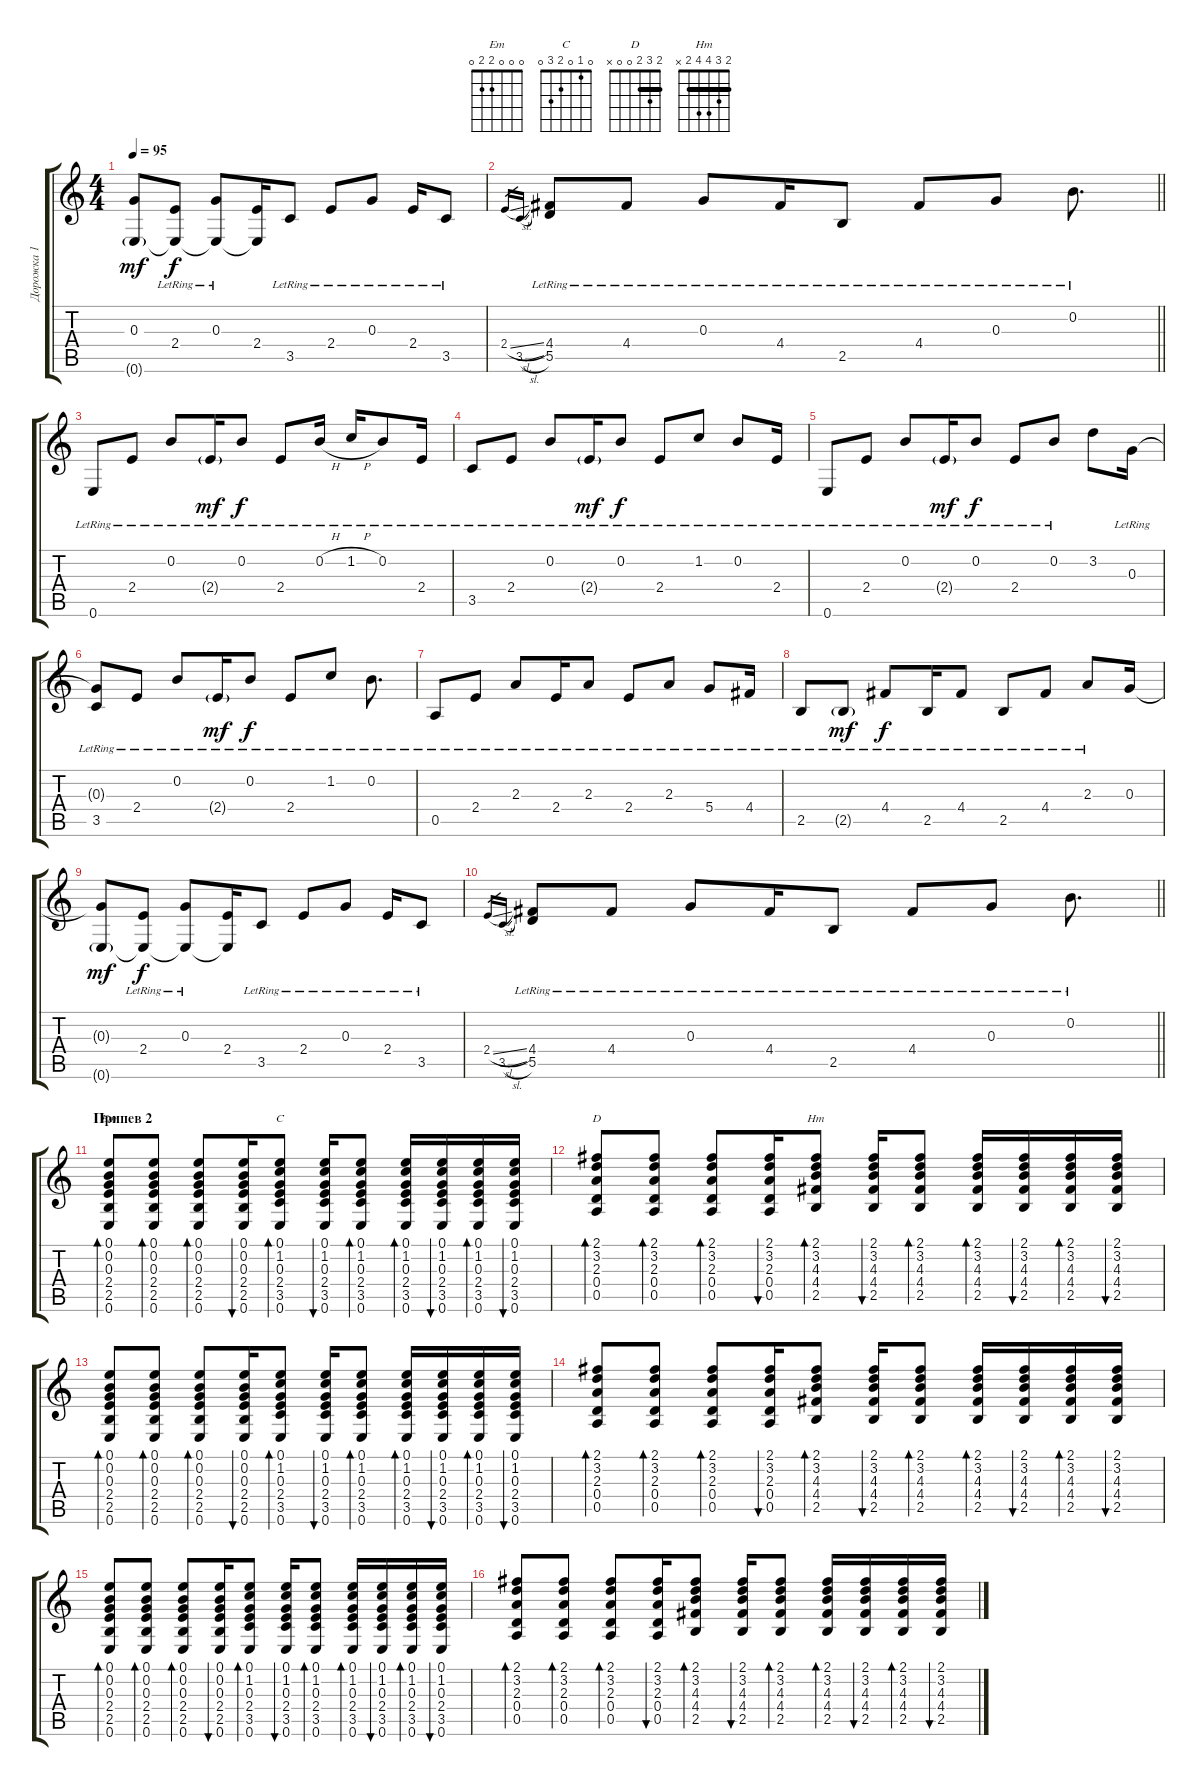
\track ("Дорожка 1" "Дорожка 1") {instrument acousticguitarsteel}
\staff {score tabs}
\tuning (E4 B3 G3 D3 A2 E2) {hide}
\chord ("Em" 0 0 0 2 2 0)
\chord ("C" 0 1 0 2 3 0)
\chord ("D" 2 3 2 0 0 x) {barre 2}
\chord ("Hm" 2 3 4 4 2 x) {barre 2}
\ts (4 4)
\tempo 95
\clef g2
\ks c
(0.3{t} 0.6{g}).8{dy mf} (2.4{lr} 0.6{t}).8{dy f} (0.3{lr} 0.6{t}).8 (2.4 0.6{t}).16 3.5{lr}.8 2.4{lr}.8 0.3{lr}.8 2.4{lr}.16 3.5{lr}.8 |
\barLineRight lightlight
2.4{sl}.16{gr} 3.5{sl}.16{gr} (4.4{lr} 5.5{lr}).8 4.4{lr}.8 0.3{lr}.8 4.4{lr}.16 2.5{lr}.8 4.4{lr}.8 0.3{lr}.8 0.2{lr}.8{d} |
0.6{lr}.8 2.4{lr}.8 0.2{lr}.8 2.4{g lr}.16{dy mf} 0.2{lr}.8{dy f} 2.4{lr}.8 0.2{h lr}.16 1.2{h lr}.16 0.2{lr}.8 2.4{lr}.16 |
3.5{lr}.8 2.4{lr}.8 0.2{lr}.8 2.4{g lr}.16{dy mf} 0.2{lr}.8{dy f} 2.4{lr}.8 1.2{lr}.8 0.2{lr}.8 2.4{lr}.16 |
0.6{lr}.8 2.4{lr}.8 0.2{lr}.8 2.4{g lr}.16{dy mf} 0.2{lr}.8{dy f} 2.4{lr}.8 0.2{lr}.8 3.2.8 0.3{lr}.16 |
(0.3{t} 3.5{lr}).8 2.4{lr}.8 0.2{lr}.8 2.4{g lr}.16{dy mf} 0.2{lr}.8{dy f} 2.4{lr}.8 1.2{lr}.8 0.2{lr}.8{d} |
0.5{lr}.8 2.4{lr}.8 2.3{lr}.8 2.4{lr}.16 2.3{lr}.8 2.4{lr}.8 2.3{lr}.8 5.4{lr}.8 4.4{lr}.16 |
2.5{lr}.8 2.5{g lr}.8{dy mf} 4.4{lr}.8{dy f} 2.5{lr}.16 4.4{lr}.8 2.5{lr}.8 4.4{lr}.8 2.3{lr}.8 0.3.16 |
(0.3{t} 0.6{g}).8{dy mf} (2.4{lr} 0.6{t}).8{dy f} (0.3{lr} 0.6{t}).8 (2.4 0.6{t}).16 3.5{lr}.8 2.4{lr}.8 0.3{lr}.8 2.4{lr}.16 3.5{lr}.8 |
\barLineRight lightlight
2.4{sl}.16{gr} 3.5{sl}.16{gr} (4.4{lr} 5.5{lr}).8 4.4{lr}.8 0.3{lr}.8 4.4{lr}.16 2.5{lr}.8 4.4{lr}.8 0.3{lr}.8 0.2{lr}.8{d} |
\section ("" "Припев 2")
(0.1 0.2 0.3 2.4 2.5 0.6).8{bd 60 ch "Em"} (0.1 0.2 0.3 2.4 2.5 0.6).8{bd 60} (0.1 0.2 0.3 2.4 2.5 0.6).8{bd 60} (0.1 0.2 0.3 2.4 2.5 0.6).16{bu 60} (0.1 1.2 0.3 2.4 3.5 0.6).8{bd 60 ch "C"} (0.1 1.2 0.3 2.4 3.5 0.6).16{bu 60} (0.1 1.2 0.3 2.4 3.5 0.6).8{bd 60} (0.1 1.2 0.3 2.4 3.5 0.6).16{bd 60} (0.1 1.2 0.3 2.4 3.5 0.6).16{bu 60} (0.1 1.2 0.3 2.4 3.5 0.6).16{bd 60} (0.1 1.2 0.3 2.4 3.5 0.6).16{bu 60} |
(2.1 3.2 2.3 0.4 0.5).8{bd 60 ch "D"} (2.1 3.2 2.3 0.4 0.5).8{bd 60} (2.1 3.2 2.3 0.4 0.5).8{bd 60} (2.1 3.2 2.3 0.4 0.5).16{bu 60} (2.1 3.2 4.3 4.4 2.5).8{bd 60 ch "Hm"} (2.1 3.2 4.3 4.4 2.5).16{bu 60} (2.1 3.2 4.3 4.4 2.5).8{bd 60} (2.1 3.2 4.3 4.4 2.5).16{bd 60} (2.1 3.2 4.3 4.4 2.5).16{bu 60} (2.1 3.2 4.3 4.4 2.5).16{bd 60} (2.1 3.2 4.3 4.4 2.5).16{bu 60} |
(0.1 0.2 0.3 2.4 2.5 0.6).8{bd 60} (0.1 0.2 0.3 2.4 2.5 0.6).8{bd 60} (0.1 0.2 0.3 2.4 2.5 0.6).8{bd 60} (0.1 0.2 0.3 2.4 2.5 0.6).16{bu 60} (0.1 1.2 0.3 2.4 3.5 0.6).8{bd 60} (0.1 1.2 0.3 2.4 3.5 0.6).16{bu 60} (0.1 1.2 0.3 2.4 3.5 0.6).8{bd 60} (0.1 1.2 0.3 2.4 3.5 0.6).16{bd 60} (0.1 1.2 0.3 2.4 3.5 0.6).16{bu 60} (0.1 1.2 0.3 2.4 3.5 0.6).16{bd 60} (0.1 1.2 0.3 2.4 3.5 0.6).16{bu 60} |
(2.1 3.2 2.3 0.4 0.5).8{bd 60} (2.1 3.2 2.3 0.4 0.5).8{bd 60} (2.1 3.2 2.3 0.4 0.5).8{bd 60} (2.1 3.2 2.3 0.4 0.5).16{bu 60} (2.1 3.2 4.3 4.4 2.5).8{bd 60} (2.1 3.2 4.3 4.4 2.5).16{bu 60} (2.1 3.2 4.3 4.4 2.5).8{bd 60} (2.1 3.2 4.3 4.4 2.5).16{bd 60} (2.1 3.2 4.3 4.4 2.5).16{bu 60} (2.1 3.2 4.3 4.4 2.5).16{bd 60} (2.1 3.2 4.3 4.4 2.5).16{bu 60} |
(0.1 0.2 0.3 2.4 2.5 0.6).8{bd 60} (0.1 0.2 0.3 2.4 2.5 0.6).8{bd 60} (0.1 0.2 0.3 2.4 2.5 0.6).8{bd 60} (0.1 0.2 0.3 2.4 2.5 0.6).16{bu 60} (0.1 1.2 0.3 2.4 3.5 0.6).8{bd 60} (0.1 1.2 0.3 2.4 3.5 0.6).16{bu 60} (0.1 1.2 0.3 2.4 3.5 0.6).8{bd 60} (0.1 1.2 0.3 2.4 3.5 0.6).16{bd 60} (0.1 1.2 0.3 2.4 3.5 0.6).16{bu 60} (0.1 1.2 0.3 2.4 3.5 0.6).16{bd 60} (0.1 1.2 0.3 2.4 3.5 0.6).16{bu 60} |
(2.1 3.2 2.3 0.4 0.5).8{bd 60} (2.1 3.2 2.3 0.4 0.5).8{bd 60} (2.1 3.2 2.3 0.4 0.5).8{bd 60} (2.1 3.2 2.3 0.4 0.5).16{bu 60} (2.1 3.2 4.3 4.4 2.5).8{bd 60} (2.1 3.2 4.3 4.4 2.5).16{bu 60} (2.1 3.2 4.3 4.4 2.5).8{bd 60} (2.1 3.2 4.3 4.4 2.5).16{bd 60} (2.1 3.2 4.3 4.4 2.5).16{bu 60} (2.1 3.2 4.3 4.4 2.5).16{bd 60} (2.1 3.2 4.3 4.4 2.5).16{bu 60}
